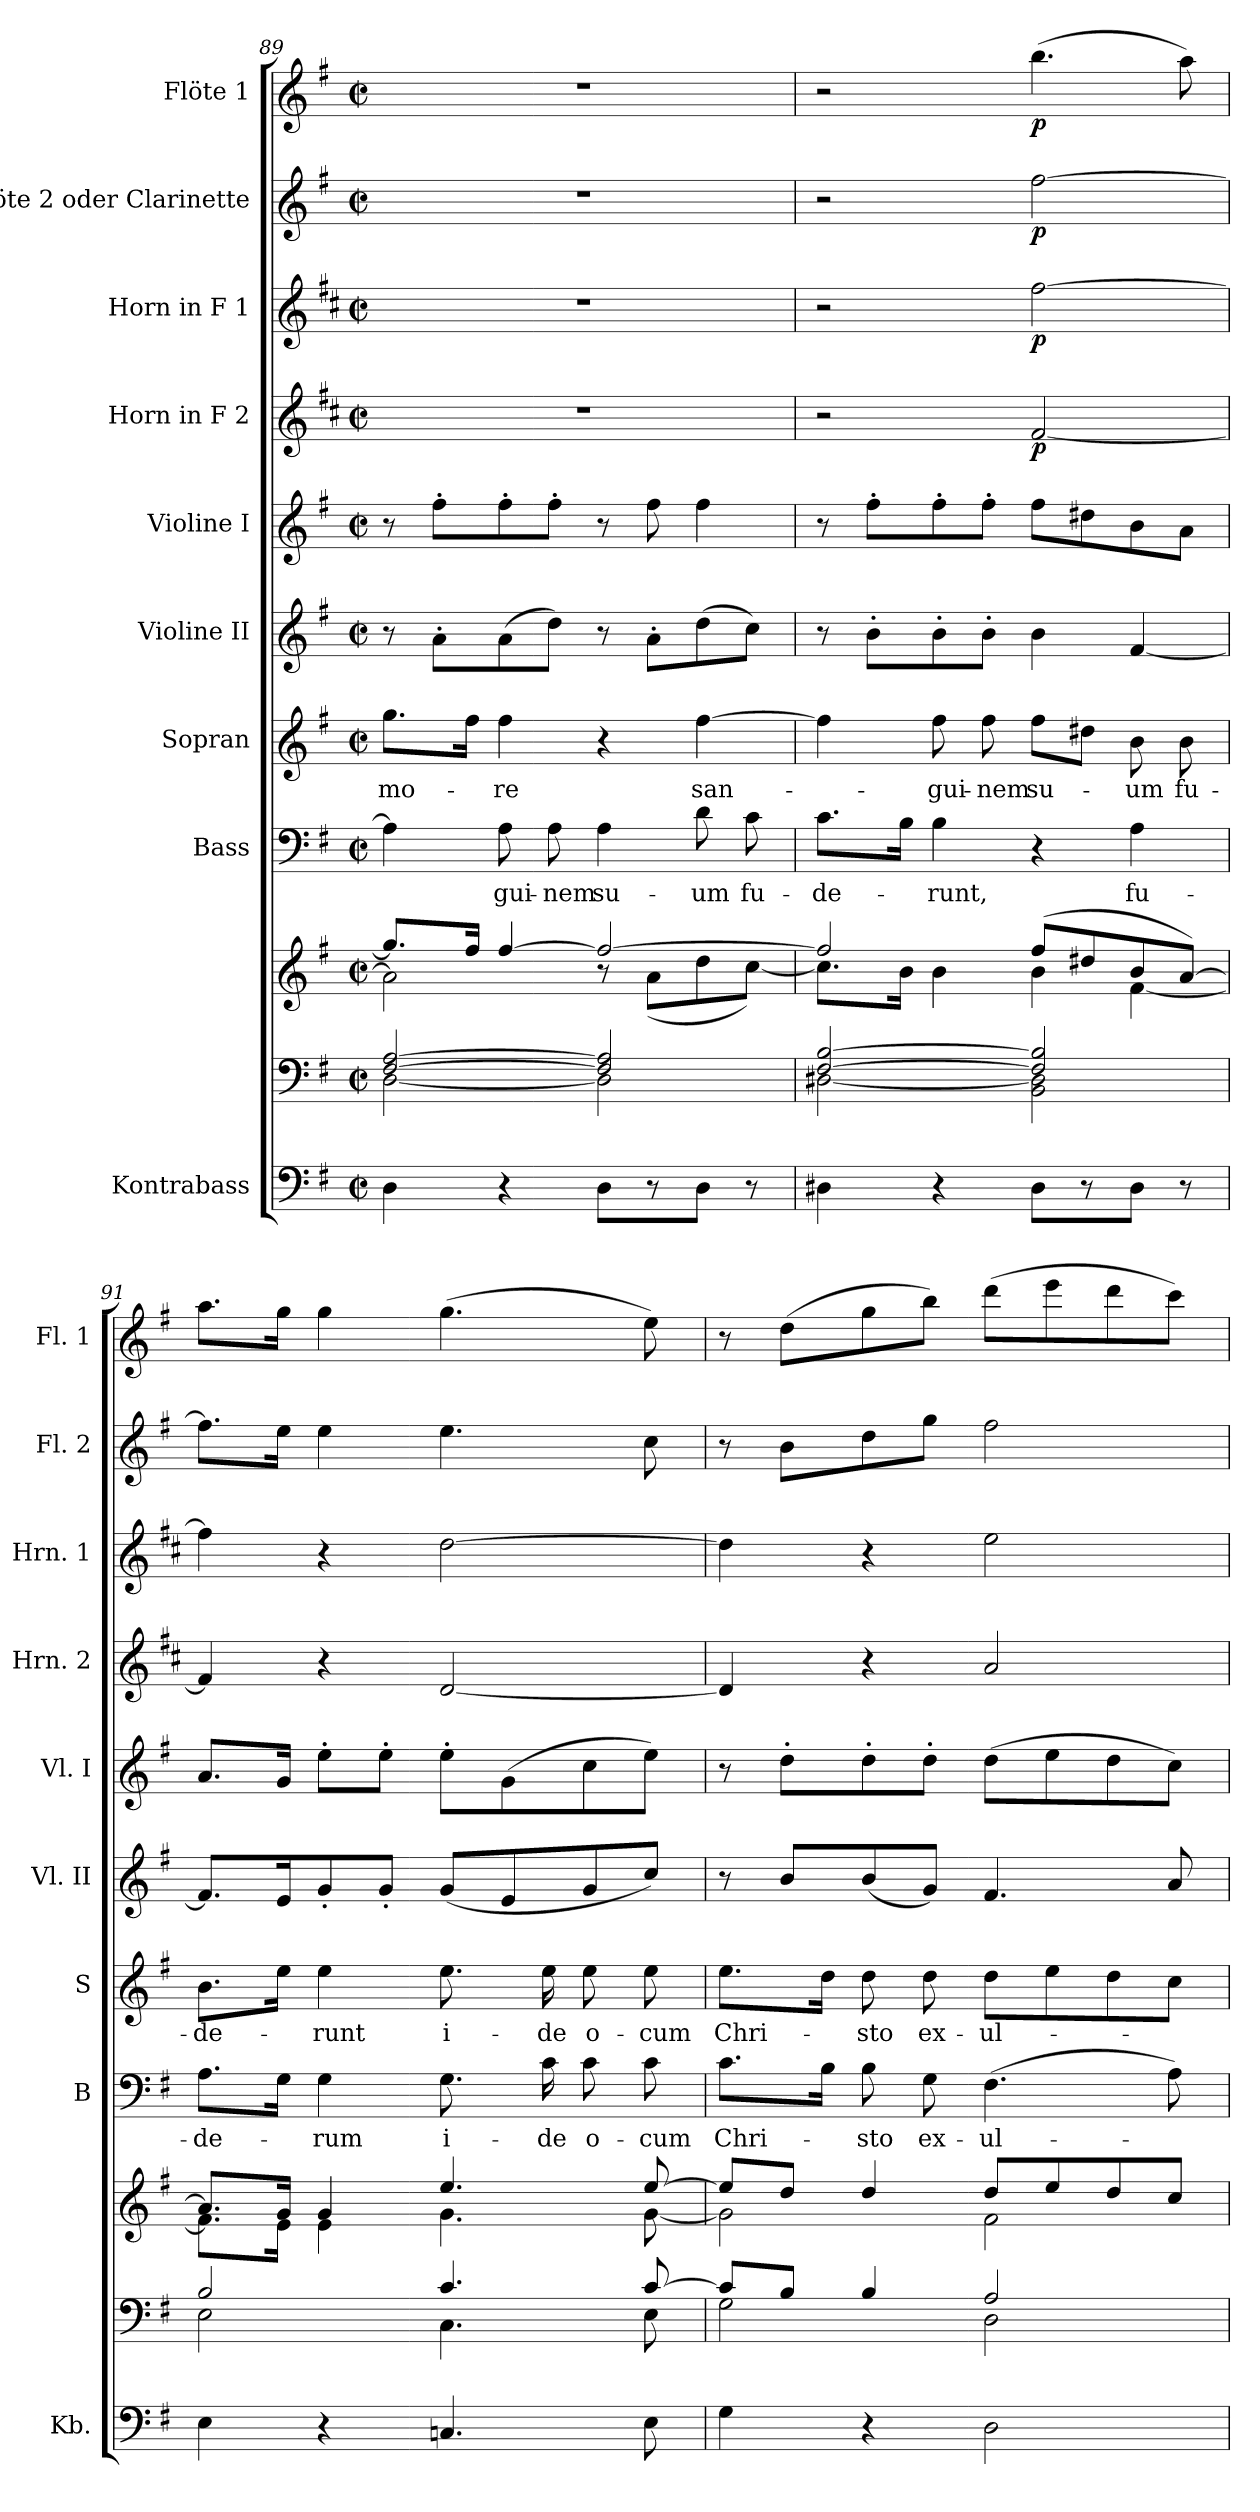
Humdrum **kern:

**kern	**kern	**kern	**kern	**text	**kern	**text	**kern	**kern	**kern	**dynam	**kern	**dynam	**kern	**dynam	**kern	**dynam
*part10	*part9	*part9	*part8	*part8	*part7	*part7	*part6	*part5	*part4	*part4	*part3	*part3	*part2	*part2	*part1	*part1
*staff11	*staff10	*staff9	*staff8	*staff8	*staff7	*staff7	*staff6	*staff5	*staff4	*staff4	*staff3	*staff3	*staff2	*staff2	*staff1	*staff1
*I"Kontrabass	*	*	*I"Bass	*	*I"Sopran	*	*I"Violine II	*I"Violine I	*I"Horn in F 2	*	*I"Horn in F 1	*	*I"Flöte 2 oder Clarinette	*	*I"Flöte 1	*
*I'Kb.	*	*	*I'B	*	*I'S	*	*I'Vl. II	*I'Vl. I	*I'Hrn. 2	*	*I'Hrn. 1	*	*I'Fl. 2	*	*I'Fl. 1	*
*clefF4	*clefF4	*clefG2	*clefF4	*	*clefG2	*	*clefG2	*clefG2	*clefG2	*	*clefG2	*	*clefG2	*	*clefG2	*
*ITrd7c12	*	*	*	*	*	*	*	*	*ITrd4c7	*	*ITrd4c7	*	*	*	*	*
*k[f#]	*k[f#]	*k[f#]	*k[f#]	*	*k[f#]	*	*k[f#]	*k[f#]	*k[f#]	*	*k[f#]	*	*k[f#]	*	*k[f#]	*
*G:	*G:	*G:	*G:	*	*G:	*	*G:	*G:	*G:	*	*G:	*	*G:	*	*G:	*
*M2/2	*M2/2	*M2/2	*M2/2	*	*M2/2	*	*M2/2	*M2/2	*M2/2	*	*M2/2	*	*M2/2	*	*M2/2	*
*met(c|)	*met(c|)	*met(c|)	*met(c|)	*	*met(c|)	*	*met(c|)	*met(c|)	*met(c|)	*	*met(c|)	*	*met(c|)	*	*met(c|)	*
=89	=89	=89	=89	=89	=89	=89	=89	=89	=89	=89	=89	=89	=89	=89	=89	=89
*	*^	*^	*	*	*	*	*	*	*	*	*	*	*	*	*	*
!	!	!	!	!	!	!	!	!LO:LY:b	!	!	!	!	!	!	!	!	!	!
4DD\	[>2F#/ [>2A/	[<2D\	8.gg/L]	2a\]	4A\]	.	8.gg\L	-mo-	8r	8r	1r	.	1r	.	1r	.	1r	.
.	.	.	.	.	.	.	.	.	8a'>\L	8ff#'>\L	.	.	.	.	.	.	.	.
.	.	.	16ff#/Jk	.	.	.	16ff#\Jk	.	.	.	.	.	.	.	.	.	.	.
!	!	!	!	!	!	!LO:LY:b	!	!LO:LY:b	!	!	!	!	!	!	!	!	!	!
4r	.	.	[>4ff#/	.	8A\	-gui-	4ff#\	-re	(>8a\	8ff#'>\	.	.	.	.	.	.	.	.
!	!	!	!	!	!	!LO:LY:b	!	!	!	!	!	!	!	!	!	!	!	!
.	.	.	.	.	8A\	-nem	.	.	8dd\J)	8ff#'>\J	.	.	.	.	.	.	.	.
!	!	!	!	!	!	!LO:LY:b	!	!	!	!	!	!	!	!	!	!	!	!
8DD\L	2F#/] 2A/]	2D\]	2ff#/_	8ra	4A\	su-	4r	.	8r	8r	.	.	.	.	.	.	.	.
8r	.	.	.	(>8a\L	.	.	.	.	8a'>\L	8ff#\	.	.	.	.	.	.	.	.
!	!	!	!	!	!	!LO:LY:b	!	!LO:LY:b	!	!	!	!	!	!	!	!	!	!
8DD\J	.	.	.	8dd\	8d\	-um	[4ff#\	san-	(>8dd\	4ff#\	.	.	.	.	.	.	.	.
!	!	!	!	!	!	!LO:LY:b	!	!	!	!	!	!	!	!	!	!	!	!
8r	.	.	.	[<8cc\J)	8c\	fu-	.	.	8cc\J)	.	.	.	.	.	.	.	.	.
!!LO:PB:g=z
=90	=90	=90	=90	=90	=90	=90	=90	=90	=90	=90	=90	=90	=90	=90	=90	=90	=90	=90
!	!	!	!	!	!	!LO:LY:b	!	!	!	!	!	!	!	!	!	!	!	!
4DD#X\	[>2F#/ [>2B/	[<2D#X\	2ff#/]	8.cc\L]	8.c\L	-de-	4ff#\]	.	8r	8r	2r	.	2r	.	2r	.	2r	.
.	.	.	.	.	.	.	.	.	8b'>\L	8ff#'>\L	.	.	.	.	.	.	.	.
.	.	.	.	16b\Jk	16B\Jk	.	.	.	.	.	.	.	.	.	.	.	.	.
!	!	!	!	!	!	!LO:LY:b	!	!LO:LY:b	!	!	!	!	!	!	!	!	!	!
4r	.	.	.	4b\	4B\	-runt,	8ff#\	-gui-	8b'>\	8ff#'>\	.	.	.	.	.	.	.	.
!	!	!	!	!	!	!	!	!LO:LY:b	!	!	!	!	!	!	!	!	!	!
.	.	.	.	.	.	.	8ff#\	-nem	8b'>\J	8ff#'>\J	.	.	.	.	.	.	.	.
!	!	!	!	!	!	!	!	!LO:LY:b	!	!	!	!LO:DY:b	!	!LO:DY:b	!	!LO:DY:b	!	!LO:DY:b
8DD#\L	2F#/] 2B/]	2BB\ 2D#\]	(>8ff#/L	4b\	4r	.	8ff#\L	su-	4b\	8ff#\L	[2B/	p	[2b\	p	[2ff#\	p	(>4.bb\	p
8r	.	.	8dd#X/	.	.	.	8dd#X\J	.	.	8dd#X\	.	.	.	.	.	.	.	.
!	!	!	!	!	!	!LO:LY:b	!	!LO:LY:b	!	!	!	!	!	!	!	!	!	!
8DD#\J	.	.	8b/	[<4f#\	4A\	fu-	8b\	-um	[4f#/	8b\	.	.	.	.	.	.	.	.
!	!	!	!	!	!	!	!	!LO:LY:b	!	!	!	!	!	!	!	!	!	!
8r	.	.	[>8a/J)	.	.	.	8b\	fu-	.	8a\J	.	.	.	.	.	.	8aa\)	.
=91	=91	=91	=91	=91	=91	=91	=91	=91	=91	=91	=91	=91	=91	=91	=91	=91	=91	=91
!	!	!	!	!	!	!LO:LY:b	!	!LO:LY:b	!	!	!	!	!	!	!	!	!	!
4EE\	2B/	2E\	8.a/L]	8.f#\L]	8.A\L	-de-	8.b\L	-de-	8.f#/L]	8.a/L	4B/]	.	4b\]	.	8.ff#\L]	.	8.aa\L	.
.	.	.	16g/Jk	16e\Jk	16G\Jk	.	16ee\Jk	.	16e/k	16g/Jk	.	.	.	.	16ee\Jk	.	16gg\Jk	.
!	!	!	!	!	!	!LO:LY:b	!	!LO:LY:b	!	!	!	!	!	!	!	!	!	!
4r	.	.	4g/	4e\	4G\	-rum	4ee\	-runt	8g'</	8ee'>\L	4r	.	4r	.	4ee\	.	4gg\	.
.	.	.	.	.	.	.	.	.	8g'</J	8ee'>\J	.	.	.	.	.	.	.	.
!	!	!	!	!	!	!LO:LY:b	!	!LO:LY:b	!	!	!	!	!	!	!	!	!	!
4.CCn/	4.c/	4.C\	4.ee/	4.g\	8.G\	i-	8.ee\	i-	(<8g/L	8ee'>\L	[2G/	.	[2g\	.	4.ee\	.	(>4.gg\	.
.	.	.	.	.	.	.	.	.	8e/	(>8g\	.	.	.	.	.	.	.	.
!	!	!	!	!	!	!LO:LY:b	!	!LO:LY:b	!	!	!	!	!	!	!	!	!	!
.	.	.	.	.	16c\	-de	16ee\	-de	.	.	.	.	.	.	.	.	.	.
!	!	!	!	!	!	!LO:LY:b	!	!LO:LY:b	!	!	!	!	!	!	!	!	!	!
.	.	.	.	.	8c\	o-	8ee\	o-	8g/	8cc\	.	.	.	.	.	.	.	.
!	!	!	!	!	!	!LO:LY:b	!	!LO:LY:b	!	!	!	!	!	!	!	!	!	!
8EE\	[>8c/	8E\	[>8ee/	[<8g\	8c\	-cum	8ee\	-cum	8cc/J)	8ee\J)	.	.	.	.	8cc\	.	8ee\)	.
=92	=92	=92	=92	=92	=92	=92	=92	=92	=92	=92	=92	=92	=92	=92	=92	=92	=92	=92
!	!	!	!	!	!	!LO:LY:b	!	!LO:LY:b	!	!	!	!	!	!	!	!	!	!
4GG\	8c/L]	2G\	8ee/L]	2g\]	8.c\L	Chri-	8.ee\L	Chri-	8r	8r	4G/]	.	4g\]	.	8r	.	8r	.
.	8B/J	.	8dd/J	.	.	.	.	.	8b/L	8dd'>\L	.	.	.	.	8b\L	.	(>8dd\L	.
.	.	.	.	.	16B\Jk	.	16dd\Jk	.	.	.	.	.	.	.	.	.	.	.
!	!	!	!	!	!	!LO:LY:b	!	!LO:LY:b	!	!	!	!	!	!	!	!	!	!
4r	4B/	.	4dd/	.	8B\	-sto	8dd\	-sto	(<8b/	8dd'>\	4r	.	4r	.	8dd\	.	8gg\	.
!	!	!	!	!	!	!LO:LY:b	!	!LO:LY:b	!	!	!	!	!	!	!	!	!	!
.	.	.	.	.	8G\	ex-	8dd\	ex-	8g/J)	8dd'>\J	.	.	.	.	8gg\J	.	8bb\J)	.
!	!	!	!	!	!	!LO:LY:b	!	!LO:LY:b	!	!	!	!	!	!	!	!	!	!
2DD\	2A/	2D\	8dd/L	2f#\	(>4.F#\	-ul-	8dd\L	-ul-	4.f#/	(>8dd\L	2d/	.	2a\	.	2ff#\	.	(>8ddd\L	.
.	.	.	8ee/	.	.	.	8ee\	.	.	8ee\	.	.	.	.	.	.	8eee\	.
.	.	.	8dd/	.	.	.	8dd\	.	.	8dd\	.	.	.	.	.	.	8ddd\	.
.	.	.	8cc/J	.	8A\)	.	8cc\J	.	8a/	8cc\J)	.	.	.	.	.	.	8ccc\J)	.
*	*v	*v	*	*	*	*	*	*	*	*	*	*	*	*	*	*	*	*
*	*	*v	*v	*	*	*	*	*	*	*	*	*	*	*	*	*	*
=	=	=	=	=	=	=	=	=	=	=	=	=	=	=	=	=
*-	*-	*-	*-	*-	*-	*-	*-	*-	*-	*-	*-	*-	*-	*-	*-	*-
